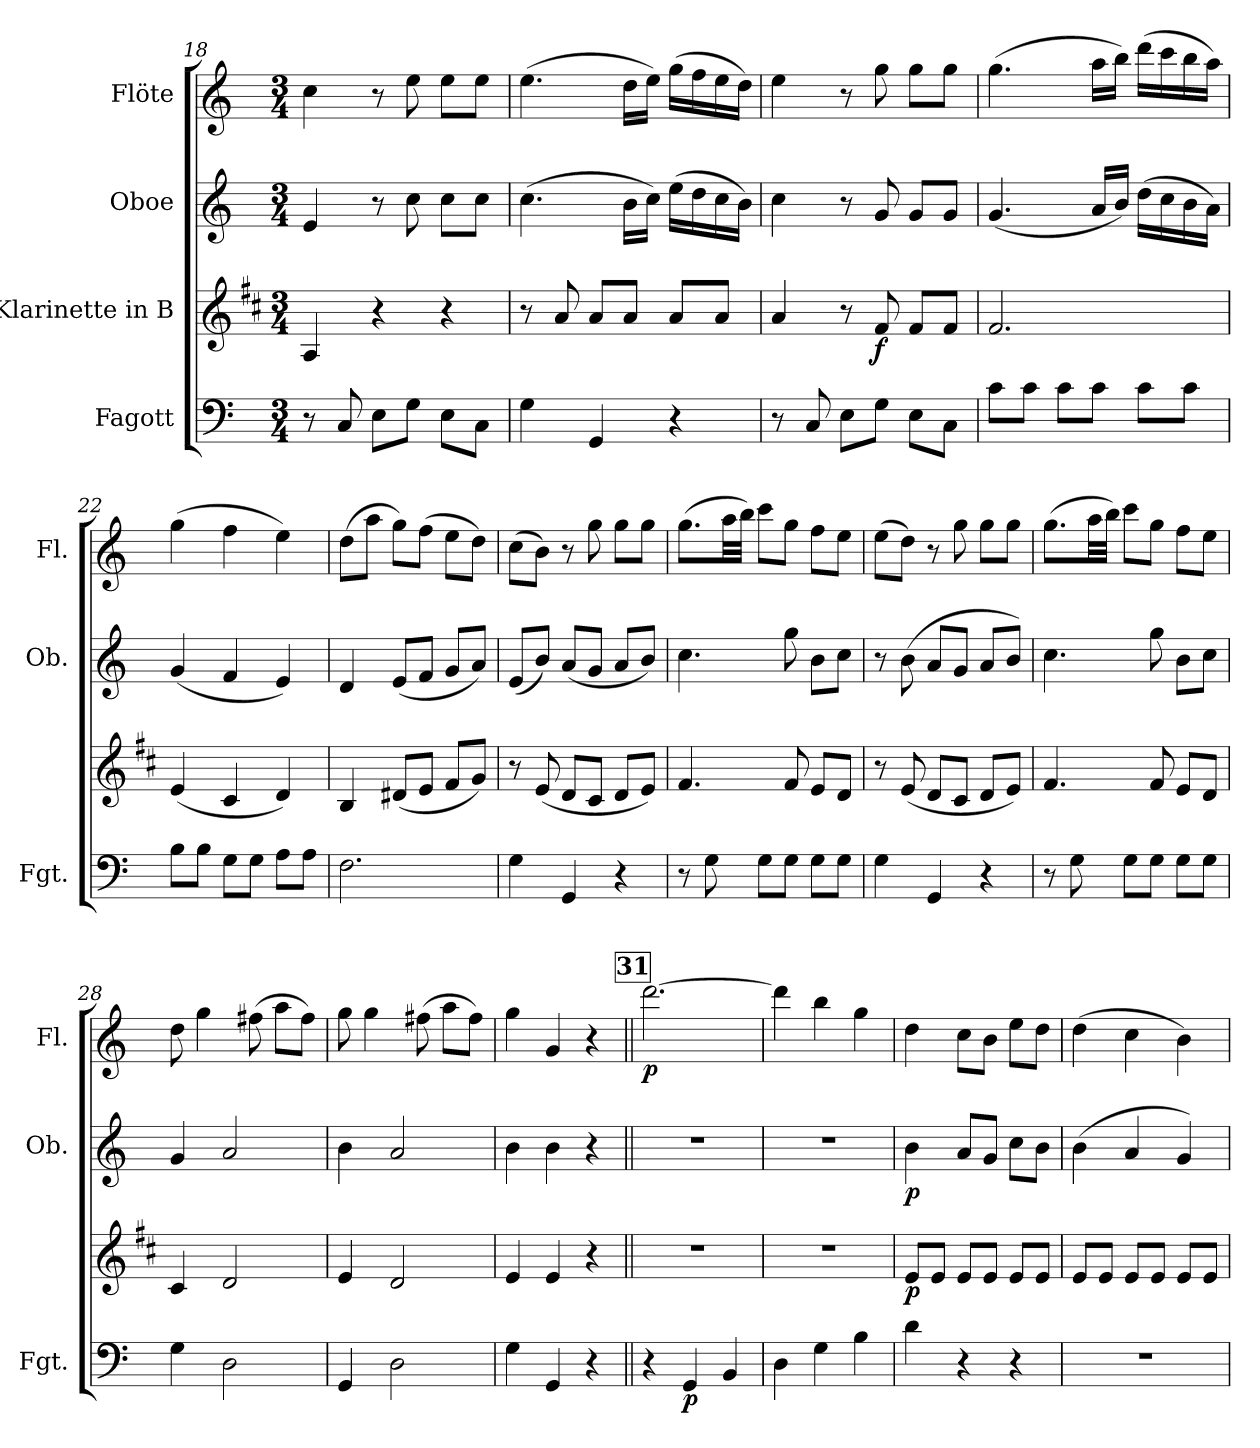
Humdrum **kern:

**kern	**dynam	**kern	**dynam	**kern	**dynam	**kern	**dynam
*part4	*part4	*part3	*part3	*part2	*part2	*part1	*part1
*staff4	*staff4	*staff3	*staff3	*staff2	*staff2	*staff1	*staff1
*I"Fagott	*	*I"Klarinette in B	*	*I"Oboe	*	*I"Flöte	*
*I'Fgt.	*	*	*	*I'Ob.	*	*I'Fl.	*
!!LO:LB:g=z
*clefF4	*	*clefG2	*	*clefG2	*	*clefG2	*
*	*	*ITrd1c2	*	*	*	*	*
*k[]	*	*k[]	*	*k[]	*	*k[]	*
*M3/4	*	*M3/4	*	*M3/4	*	*M3/4	*
=18	=18	=18	=18	=18	=18	=18	=18
8r	.	4G/	.	4e/	.	4cc\	.
8C/	.	.	.	.	.	.	.
8E\L	.	4r	.	8r	.	8r	.
8G\J	.	.	.	8cc\	.	8ee\	.
8E\L	.	4r	.	8cc\L	.	8ee\L	.
8C\J	.	.	.	8cc\J	.	8ee\J	.
=19	=19	=19	=19	=19	=19	=19	=19
4G\	.	8r	.	(>4.cc\	.	(>4.ee\	.
.	.	8g/	.	.	.	.	.
4GG/	.	8g/L	.	.	.	.	.
.	.	8g/J	.	16b\LL	.	16dd\LL	.
.	.	.	.	16cc\JJ)	.	16ee\JJ)	.
4r	.	8g/L	.	(>16ee\LL	.	(>16gg\LL	.
.	.	.	.	16dd\	.	16ff\	.
.	.	8g/J	.	16cc\	.	16ee\	.
.	.	.	.	16b\JJ)	.	16dd\JJ)	.
=20	=20	=20	=20	=20	=20	=20	=20
8r	.	4g/	.	4cc\	.	4ee\	.
8C/	.	.	.	.	.	.	.
8E\L	.	8r	.	8r	.	8r	.
!	!	!	!LO:DY:b	!	!	!	!
8G\J	.	8e/	f	8g/	.	8gg\	.
8E\L	.	8e/L	.	8g/L	.	8gg\L	.
8C\J	.	8e/J	.	8g/J	.	8gg\J	.
=21	=21	=21	=21	=21	=21	=21	=21
8c\L	.	2.e/	.	(<4.g/	.	(>4.gg\	.
8c\J	.	.	.	.	.	.	.
8c\L	.	.	.	.	.	.	.
8c\J	.	.	.	16a/LL	.	16aa\LL	.
.	.	.	.	16b/JJ)	.	16bb\JJ)	.
8c\L	.	.	.	(>16dd\LL	.	(>16ddd\LL	.
.	.	.	.	16cc\	.	16ccc\	.
8c\J	.	.	.	16b\	.	16bb\	.
.	.	.	.	16a\JJ)	.	16aa\JJ)	.
=22	=22	=22	=22	=22	=22	=22	=22
8B\L	.	(<4d/	.	(<4g/	.	(>4gg\	.
8B\J	.	.	.	.	.	.	.
8G\L	.	4B/	.	4f/	.	4ff\	.
8G\J	.	.	.	.	.	.	.
8A\L	.	4c/)	.	4e/)	.	4ee\)	.
8A\J	.	.	.	.	.	.	.
=23	=23	=23	=23	=23	=23	=23	=23
2.F\	.	4A/	.	4d/	.	(>8dd\L	.
.	.	.	.	.	.	8aa\J	.
.	.	(<8c#X/L	.	(<8e/L	.	8gg\L)	.
.	.	8d/J	.	8f/J	.	(>8ff\J	.
.	.	8e/L	.	8g/L	.	8ee\L	.
.	.	8f/J)	.	8a/J)	.	8dd\J)	.
=24	=24	=24	=24	=24	=24	=24	=24
4G\	.	8r	.	(<8e/L	.	(>8cc\L	.
.	.	(<8d/	.	8b/J)	.	8b\J)	.
4GG/	.	8c/L	.	(<8a/L	.	8r	.
.	.	8B/J	.	8g/J	.	8gg\	.
4r	.	8c/L	.	8a/L	.	8gg\L	.
.	.	8d/J)	.	8b/J)	.	8gg\J	.
=25	=25	=25	=25	=25	=25	=25	=25
8r	.	4.e/	.	4.cc\	.	(>8.gg\L	.
8G\	.	.	.	.	.	.	.
.	.	.	.	.	.	32aa\LL	.
.	.	.	.	.	.	32bb\JJJ)	.
8G\L	.	.	.	.	.	8ccc\L	.
8G\J	.	8e/	.	8gg\	.	8gg\J	.
8G\L	.	8d/L	.	8b\L	.	8ff\L	.
8G\J	.	8c/J	.	8cc\J	.	8ee\J	.
!!LO:LB:g=z
=26	=26	=26	=26	=26	=26	=26	=26
4G\	.	8r	.	8r	.	(>8ee\L	.
.	.	(<8d/	.	(>8b\	.	8dd\J)	.
4GG/	.	8c/L	.	8a/L	.	8r	.
.	.	8B/J	.	8g/J	.	8gg\	.
4r	.	8c/L	.	8a/L	.	8gg\L	.
.	.	8d/J)	.	8b/J)	.	8gg\J	.
=27	=27	=27	=27	=27	=27	=27	=27
8r	.	4.e/	.	4.cc\	.	(>8.gg\L	.
8G\	.	.	.	.	.	.	.
.	.	.	.	.	.	32aa\LL	.
.	.	.	.	.	.	32bb\JJJ)	.
8G\L	.	.	.	.	.	8ccc\L	.
8G\J	.	8e/	.	8gg\	.	8gg\J	.
8G\L	.	8d/L	.	8b\L	.	8ff\L	.
8G\J	.	8c/J	.	8cc\J	.	8ee\J	.
=28	=28	=28	=28	=28	=28	=28	=28
4G\	.	4B/	.	4g/	.	8dd\	.
.	.	.	.	.	.	4gg\	.
2D\	.	2c/	.	2a/	.	.	.
.	.	.	.	.	.	(>8ff#X\	.
.	.	.	.	.	.	8aa\L	.
.	.	.	.	.	.	8ff#\J)	.
=29	=29	=29	=29	=29	=29	=29	=29
4GG/	.	4d/	.	4b\	.	8gg\	.
.	.	.	.	.	.	4gg\	.
2D\	.	2c/	.	2a/	.	.	.
.	.	.	.	.	.	(>8ff#X\	.
.	.	.	.	.	.	8aa\L	.
.	.	.	.	.	.	8ff#\J)	.
=30	=30	=30	=30	=30	=30	=30	=30
4G\	.	4d/	.	4b\	.	4gg\	.
4GG/	.	4d/	.	4b\	.	4g/	.
4r	.	4r	.	4r	.	4r	.
!!LO:PB:g=z
!!LO:REH:place=s1:a:B:fs=14:t=31
=31||	=31||	=31||	=31||	=31||	=31||	=31||	=31||
!	!	!	!	!	!	!	!LO:DY:b
4r	.	2.r	.	2.r	.	[2.ddd\	p
!	!LO:DY:b	!	!	!	!	!	!
4GG/	p	.	.	.	.	.	.
4BB/	.	.	.	.	.	.	.
=32	=32	=32	=32	=32	=32	=32	=32
4D\	.	2.r	.	2.r	.	4ddd\]	.
4G\	.	.	.	.	.	4bb\	.
4B\	.	.	.	.	.	4gg\	.
=33	=33	=33	=33	=33	=33	=33	=33
!	!	!	!LO:DY:b	!	!LO:DY:b	!	!
4d\	.	8d/L	p	4b\	p	4dd\	.
.	.	8d/J	.	.	.	.	.
4r	.	8d/L	.	8a/L	.	8cc\L	.
.	.	8d/J	.	8g/J	.	8b\J	.
4r	.	8d/L	.	8cc\L	.	8ee\L	.
.	.	8d/J	.	8b\J	.	8dd\J	.
=34	=34	=34	=34	=34	=34	=34	=34
2.r	.	8d/L	.	(>4b\	.	(>4dd\	.
.	.	8d/J	.	.	.	.	.
.	.	8d/L	.	4a/	.	4cc\	.
.	.	8d/J	.	.	.	.	.
.	.	8d/L	.	4g/)	.	4b\)	.
.	.	8d/J	.	.	.	.	.
=	=	=	=	=	=	=	=
*-	*-	*-	*-	*-	*-	*-	*-
